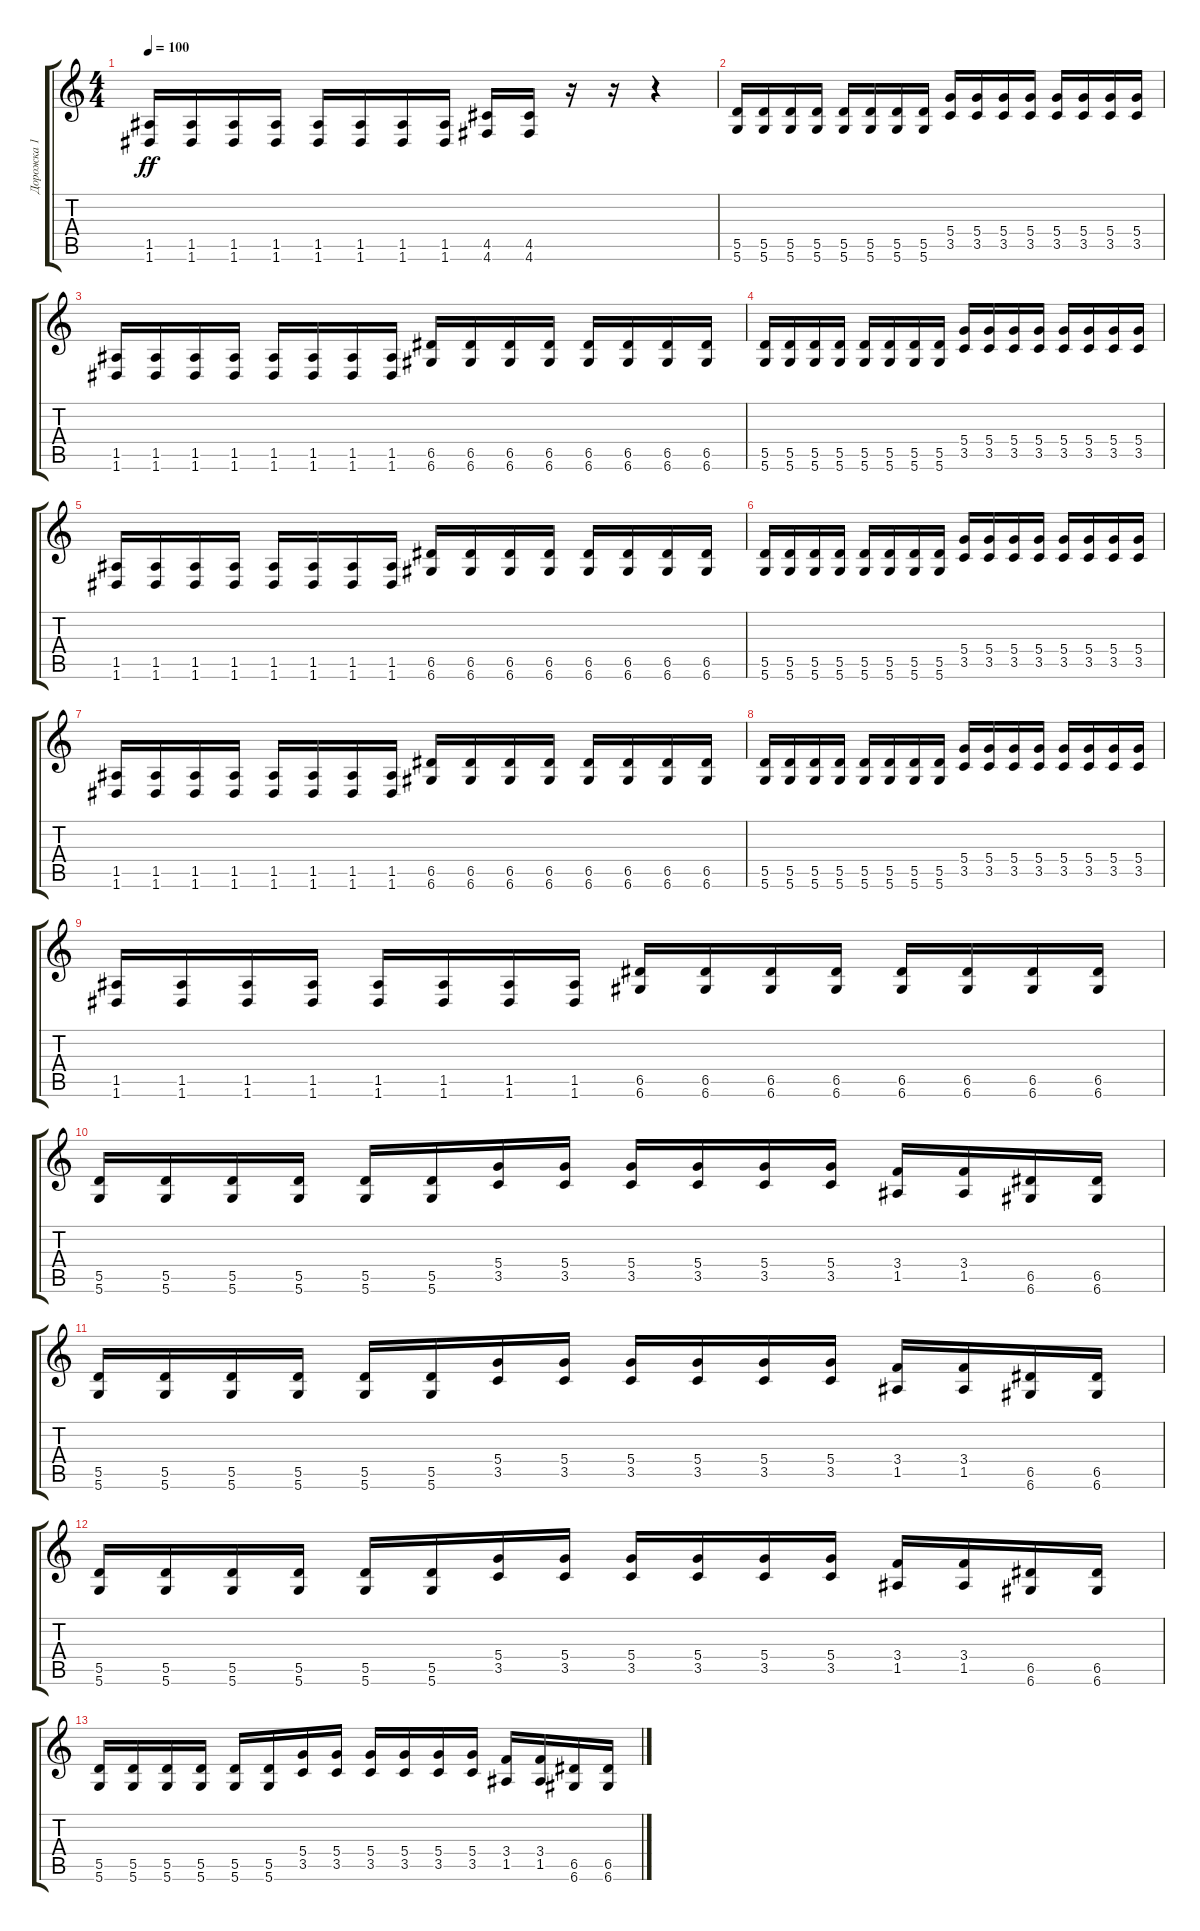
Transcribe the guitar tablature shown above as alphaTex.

\track ("Дорожка 1" "Дорожка 1") {instrument contrabass}
\staff {score tabs}
\tuning (E4 B3 G3 D3 A2 D2) {hide}
\ts (4 4)
\tempo 100
\clef g2
\ks c
(1.5 1.6).16{dy ff} (1.5 1.6).16 (1.5 1.6).16 (1.5 1.6).16 (1.5 1.6).16 (1.5 1.6).16 (1.5 1.6).16 (1.5 1.6).16 (4.5 4.6).16 (4.5 4.6).16 r.16 r.16 r.4 |
(5.5 5.6).16 (5.5 5.6).16 (5.5 5.6).16 (5.5 5.6).16 (5.5 5.6).16 (5.5 5.6).16 (5.5 5.6).16 (5.5 5.6).16 (5.4 3.5).16 (5.4 3.5).16 (5.4 3.5).16 (5.4 3.5).16 (5.4 3.5).16 (5.4 3.5).16 (5.4 3.5).16 (5.4 3.5).16 |
(1.5 1.6).16 (1.5 1.6).16 (1.5 1.6).16 (1.5 1.6).16 (1.5 1.6).16 (1.5 1.6).16 (1.5 1.6).16 (1.5 1.6).16 (6.5 6.6).16 (6.5 6.6).16 (6.5 6.6).16 (6.5 6.6).16 (6.5 6.6).16 (6.5 6.6).16 (6.5 6.6).16 (6.5 6.6).16 |
(5.5 5.6).16 (5.5 5.6).16 (5.5 5.6).16 (5.5 5.6).16 (5.5 5.6).16 (5.5 5.6).16 (5.5 5.6).16 (5.5 5.6).16 (5.4 3.5).16 (5.4 3.5).16 (5.4 3.5).16 (5.4 3.5).16 (5.4 3.5).16 (5.4 3.5).16 (5.4 3.5).16 (5.4 3.5).16 |
(1.5 1.6).16 (1.5 1.6).16 (1.5 1.6).16 (1.5 1.6).16 (1.5 1.6).16 (1.5 1.6).16 (1.5 1.6).16 (1.5 1.6).16 (6.5 6.6).16 (6.5 6.6).16 (6.5 6.6).16 (6.5 6.6).16 (6.5 6.6).16 (6.5 6.6).16 (6.5 6.6).16 (6.5 6.6).16 |
(5.5 5.6).16 (5.5 5.6).16 (5.5 5.6).16 (5.5 5.6).16 (5.5 5.6).16 (5.5 5.6).16 (5.5 5.6).16 (5.5 5.6).16 (5.4 3.5).16 (5.4 3.5).16 (5.4 3.5).16 (5.4 3.5).16 (5.4 3.5).16 (5.4 3.5).16 (5.4 3.5).16 (5.4 3.5).16 |
(1.5 1.6).16 (1.5 1.6).16 (1.5 1.6).16 (1.5 1.6).16 (1.5 1.6).16 (1.5 1.6).16 (1.5 1.6).16 (1.5 1.6).16 (6.5 6.6).16 (6.5 6.6).16 (6.5 6.6).16 (6.5 6.6).16 (6.5 6.6).16 (6.5 6.6).16 (6.5 6.6).16 (6.5 6.6).16 |
(5.5 5.6).16 (5.5 5.6).16 (5.5 5.6).16 (5.5 5.6).16 (5.5 5.6).16 (5.5 5.6).16 (5.5 5.6).16 (5.5 5.6).16 (5.4 3.5).16 (5.4 3.5).16 (5.4 3.5).16 (5.4 3.5).16 (5.4 3.5).16 (5.4 3.5).16 (5.4 3.5).16 (5.4 3.5).16 |
(1.5 1.6).16 (1.5 1.6).16 (1.5 1.6).16 (1.5 1.6).16 (1.5 1.6).16 (1.5 1.6).16 (1.5 1.6).16 (1.5 1.6).16 (6.5 6.6).16 (6.5 6.6).16 (6.5 6.6).16 (6.5 6.6).16 (6.5 6.6).16 (6.5 6.6).16 (6.5 6.6).16 (6.5 6.6).16 |
(5.5 5.6).16 (5.5 5.6).16 (5.5 5.6).16 (5.5 5.6).16 (5.5 5.6).16 (5.5 5.6).16 (5.4 3.5).16 (5.4 3.5).16 (5.4 3.5).16 (5.4 3.5).16 (5.4 3.5).16 (5.4 3.5).16 (3.4 1.5).16 (3.4 1.5).16 (6.5 6.6).16 (6.5 6.6).16 |
(5.5 5.6).16 (5.5 5.6).16 (5.5 5.6).16 (5.5 5.6).16 (5.5 5.6).16 (5.5 5.6).16 (5.4 3.5).16 (5.4 3.5).16 (5.4 3.5).16 (5.4 3.5).16 (5.4 3.5).16 (5.4 3.5).16 (3.4 1.5).16 (3.4 1.5).16 (6.5 6.6).16 (6.5 6.6).16 |
(5.5 5.6).16 (5.5 5.6).16 (5.5 5.6).16 (5.5 5.6).16 (5.5 5.6).16 (5.5 5.6).16 (5.4 3.5).16 (5.4 3.5).16 (5.4 3.5).16 (5.4 3.5).16 (5.4 3.5).16 (5.4 3.5).16 (3.4 1.5).16 (3.4 1.5).16 (6.5 6.6).16 (6.5 6.6).16 |
(5.5 5.6).16 (5.5 5.6).16 (5.5 5.6).16 (5.5 5.6).16 (5.5 5.6).16 (5.5 5.6).16 (5.4 3.5).16 (5.4 3.5).16 (5.4 3.5).16 (5.4 3.5).16 (5.4 3.5).16 (5.4 3.5).16 (3.4 1.5).16 (3.4 1.5).16 (6.5 6.6).16 (6.5 6.6).16
